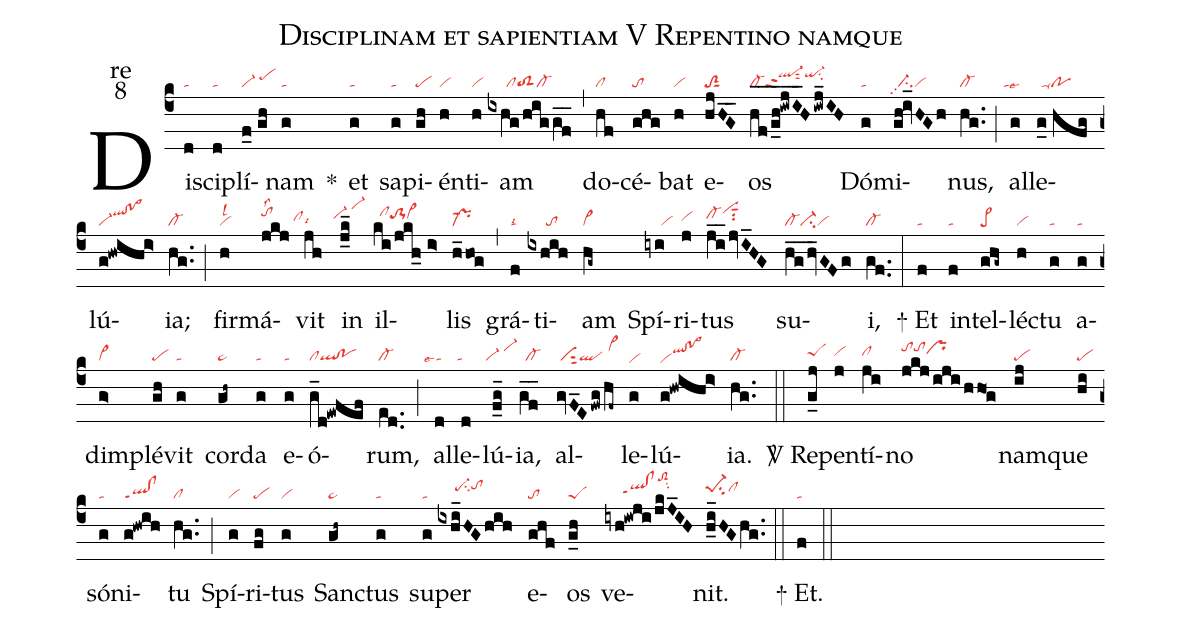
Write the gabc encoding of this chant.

name:Disciplinam et sapientiam V Repentino namque;
office-part:re;
mode:8;
nabc-lines:1;
%%
(c4) Dis(d|ta)ci(d|ta)plí(f_0//gh|vi-/pehi)nam(g|ta) <sp>*</sp>()
et(g|ta) sa(g|ta)pi(gh|pe)én(h|vi)ti(h|vi)am(ixhg/hig/gf__|//////cltoS2cl-) (,)
do(hf|cl)cé(ghg|to)bat(h|vi) e(hjHG__|toS2sut1)os(hf__/g_h_!iwjI__H/iwj_IH|cl-ql-hjppt2sut2qi-hjsu2)
Dó(g|ta)mi(gh@iv_HGh|/ci-pp2vi)nus,(hg..|cl-) (;)
al(g|``talse6)le(g_0//hfg|/ta-po)lú(g!hwihi>|vi-qlhj!po>hj)ia;(hg..|cl-) (;)
fir(h|vilsl2)má(jkj|tohjlss2)vit(jh|```clhhlsi9)
in(j_k_|``vi-hi/vi-hm) il(ki/jkh_//i>|//clhjto-1hivi>hi)lis(h_hog|pr-) (,)
grá(f|talsi2)ti(ixhih|//////to)am(hg~|vi>)
Spí(iyi|/////vi)ri(j|vihh)tus(ji__jvI_HG|cl-hivihksut1su2) su(hg__hv_GFg|cl-ci-vi)i,(gf..|cl-) (:)

<sp>+</sp> Et(f|ta) in(f|ta)tel(ghg~|pe>)léc(h|vi)tu(g|ta) a(g|ta)dim(g>|vi>)plé(gh|pe)vit(g|ta)
cor(gh~|pe~)da(g|ta) e(g|ta)ó(g_d!ewfef|clql!po)rum,(ed..|cl-) (;)
al(d|```talse4)le(d|`ta)lú(f_g_|``vi-/vi-hj)ia,(gf__|//cl-)
al(gvF_E/fwg/hf~|/visut2ql/vi>hj)le(g|vihe)lú(g!hwihi>|viheqlhi!po>hi)ia.(hg..|cl-) (::)

<sp>V/</sp> Re(g_j|peShh)pen(j|vihh)tí(ji|clhh)no(jkj/iji/hho1!g|tohjtohjprhi)
nam(ij|pe)que(hi|pe) só(g|ta)ni(g!hwih|ql!clppt1)tu(hg..|cl) (;)
Spí(g|vi)ri(fg|pe)tus(g|vi) San(gh~|pe~)ctus(g|ta)
su(g|ta)per(ixhi_HGhih|/////pe-hisu2tohj) e(ghf|to)os(g_h|peS)
ve(iyh!iwji/jkJ_IH|/////qlhh!clhhppt1toS2hmsu2)nit.(h_i_HGhg..|pe-1hisu2clhi) (::)

<sp>+</sp> Et.(f|ta) (::)
